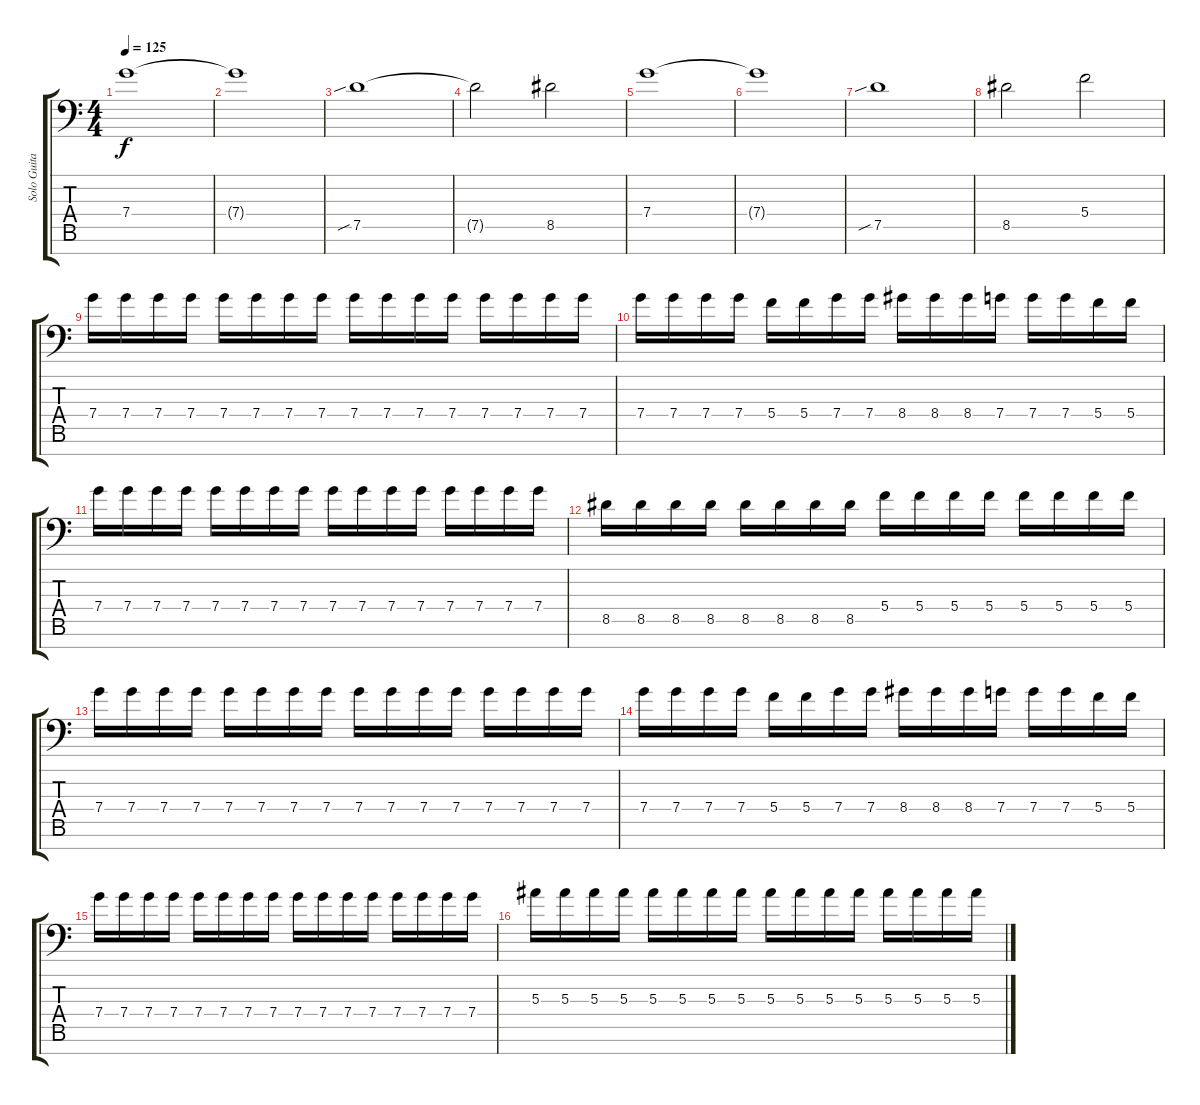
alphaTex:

\track ("Solo Guitar" "Solo Guita") {instrument distortionguitar}
\staff {score tabs}
\tuning (D4 A3 F3 C3 G2 D2 G1) {hide}
\ts (4 4)
\tempo 125
\clef f4
\ks c
7.4.1{dy f volume 8} |
7.4{t}.1 |
7.5{sib}.1 |
7.5{t}.2 8.5.2 |
7.4.1 |
7.4{t}.1 |
7.5{sib}.1 |
8.5.2 5.4.2{volume 12} |
7.4.16{volume 12} 7.4.16 7.4.16 7.4.16 7.4.16 7.4.16 7.4.16 7.4.16 7.4.16 7.4.16 7.4.16 7.4.16 7.4.16 7.4.16 7.4.16 7.4.16 |
7.4.16 7.4.16 7.4.16 7.4.16 5.4.16 5.4.16 7.4.16 7.4.16 8.4.16 8.4.16 8.4.16 7.4.16 7.4.16 7.4.16 5.4.16 5.4.16 |
7.4.16 7.4.16 7.4.16 7.4.16 7.4.16 7.4.16 7.4.16 7.4.16 7.4.16 7.4.16 7.4.16 7.4.16 7.4.16 7.4.16 7.4.16 7.4.16 |
8.5.16 8.5.16 8.5.16 8.5.16 8.5.16 8.5.16 8.5.16 8.5.16 5.4.16 5.4.16 5.4.16 5.4.16 5.4.16 5.4.16 5.4.16 5.4.16 |
7.4.16 7.4.16 7.4.16 7.4.16 7.4.16 7.4.16 7.4.16 7.4.16 7.4.16 7.4.16 7.4.16 7.4.16 7.4.16 7.4.16 7.4.16 7.4.16 |
7.4.16 7.4.16 7.4.16 7.4.16 5.4.16 5.4.16 7.4.16 7.4.16 8.4.16 8.4.16 8.4.16 7.4.16 7.4.16 7.4.16 5.4.16 5.4.16 |
7.4.16 7.4.16 7.4.16 7.4.16 7.4.16 7.4.16 7.4.16 7.4.16 7.4.16 7.4.16 7.4.16 7.4.16 7.4.16 7.4.16 7.4.16 7.4.16 |
5.3.16 5.3.16 5.3.16 5.3.16 5.3.16 5.3.16 5.3.16 5.3.16 5.3.16 5.3.16 5.3.16 5.3.16 5.3.16 5.3.16 5.3.16 5.3.16
